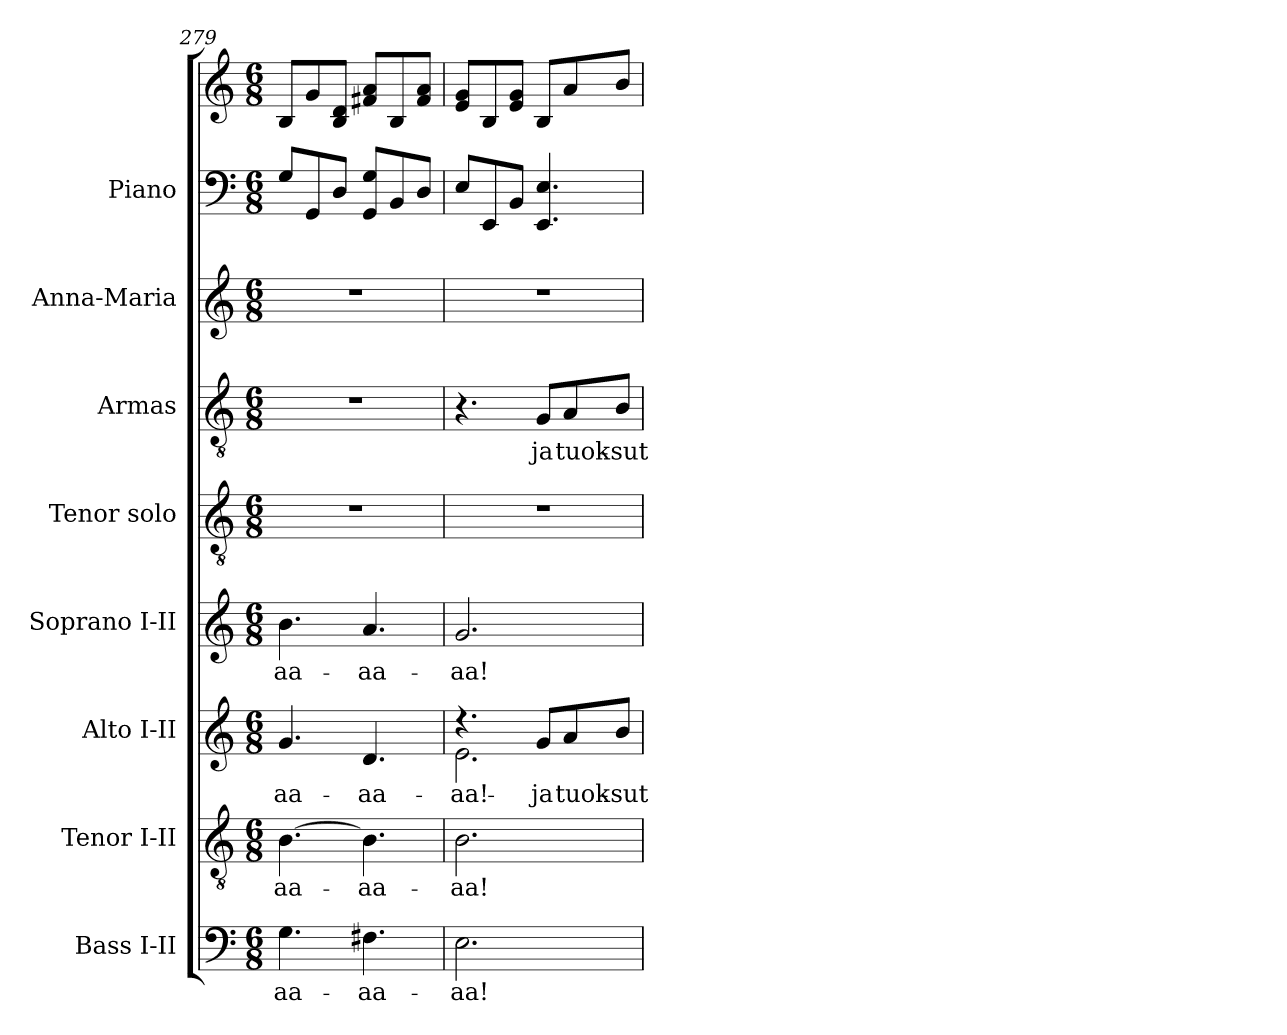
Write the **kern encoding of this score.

**kern	**text	**kern	**text	**kern	**text	**kern	**text	**kern	**kern	**text	**kern	**kern	**kern
*part8	*part8	*part7	*part7	*part6	*part6	*part5	*part5	*part4	*part3	*part3	*part2	*part1	*part1
*staff9	*staff9	*staff8	*staff8	*staff7	*staff7	*staff6	*staff6	*staff5	*staff4	*staff4	*staff3	*staff2	*staff1
*I"Bass I-II	*	*I"Tenor I-II	*	*I"Alto I-II	*	*I"Soprano I-II	*	*I"Tenor solo	*I"Armas	*	*I"Anna-Maria	*I"Piano	*
*I'B.	*	*I'T.	*	*I'A.	*	*I'S.	*	*I'T. Solo	*I'Armas	*	*I'A-M	*I'Pno.	*
*clefF4	*	*clefGv2	*	*clefG2	*	*clefG2	*	*clefGv2	*clefGv2	*	*clefG2	*clefF4	*clefG2
*	*	*ITrd7c12	*	*	*	*	*	*ITrd7c12	*ITrd7c12	*	*	*	*
*k[]	*	*k[]	*	*k[]	*	*k[]	*	*k[]	*k[]	*	*k[]	*k[]	*k[]
*C:	*	*C:	*	*C:	*	*C:	*	*C:	*C:	*	*C:	*C:	*C:
*M6/8	*	*M6/8	*	*M6/8	*	*M6/8	*	*M6/8	*M6/8	*	*M6/8	*M6/8	*M6/8
=279	=279	=279	=279	=279	=279	=279	=279	=279	=279	=279	=279	=279	=279
!	!LO:LY:b:color=#000000	!	!	!	!	!	!	!	!	!	!	!	!
!	!	!	!LO:LY:b:color=#000000	!	!	!	!	!	!	!	!	!	!
!	!	!	!	!	!LO:LY:b:color=#000000	!	!	!	!	!	!	!	!
!	!	!	!	!	!	!	!LO:LY:b:color=#000000	!LO:N:vis=1	!LO:N:vis=1	!	!LO:N:vis=1	!	!
4.Gi\	-aa-	[>4.BBi\	-aa-	4.gi/	-aa-	4.bi\	-aa-	2.r	2.r	.	2.r	8Gi/L	8Bi/L
.	.	.	.	.	.	.	.	.	.	.	.	8GGi/	8gi/
.	.	.	.	.	.	.	.	.	.	.	.	8Di/J	8Bi/ 8diJ
!	!LO:LY:b:color=#000000	!	!	!	!	!	!	!	!	!	!	!	!
!	!	!	!LO:LY:b:color=#000000	!	!	!	!	!	!	!	!	!	!
!	!	!	!	!	!LO:LY:b:color=#000000	!	!	!	!	!	!	!	!
!	!	!	!	!	!	!	!LO:LY:b:color=#000000	!	!	!	!	!	!
4.F#Xi\	-aa-	4.BBi\]	-aa-	4.di/	-aa-	4.ai/	-aa-	.	.	.	.	8GGi/ 8GiL	8f#Xi/ 8aiL
.	.	.	.	.	.	.	.	.	.	.	.	8BBi/	8Bi/
.	.	.	.	.	.	.	.	.	.	.	.	8Di/J	8f#i/ 8aiJ
=280	=280	=280	=280	=280	=280	=280	=280	=280	=280	=280	=280	=280	=280
!	!LO:LY:b:color=#000000	!	!	!	!	!	!	!	!	!	!	!	!
!	!	!	!LO:LY:b:color=#000000	!	!	!	!	!	!	!	!	!	!
!	!	!	!	!	!LO:LY:b:color=#000000	!	!	!	!	!	!	!	!
*	*	*	*	*^	*	*	*	*	*	*	*	*	*
!	!	!	!	!	!	!	!	!LO:LY:b:color=#000000	!LO:N:vis=1	!	!	!LO:N:vis=1	!	!
2.Ei\	-aa!	2.BBi\	-aa!	4.r	2.ei\	-aa!	2.gi/	-aa!	2.r	4.r	.	2.r	8Ei/L	8ei/ 8giL
.	.	.	.	.	.	.	.	.	.	.	.	.	8EEi/	8Bi/
.	.	.	.	.	.	.	.	.	.	.	.	.	8BBi/J	8ei/ 8giJ
!	!	!	!	!	!	!LO:LY:b:color=#000000	!	!	!	!	!	!	!	!
!	!	!	!	!	!	!	!	!	!	!	!LO:LY:b:color=#000000	!	!	!
.	.	.	.	8gi/L	.	ja	.	.	.	8GGi/L	ja	.	4.EEi/ 4.Ei	8Bi/L
!	!	!	!	!	!	!LO:LY:b:color=#000000	!	!	!	!	!	!	!	!
!	!	!	!	!	!	!	!	!	!	!	!LO:LY:b:color=#000000	!	!	!
.	.	.	.	8ai/	.	tuok-	.	.	.	8AAi/	tuok-	.	.	8ai/
!	!	!	!	!	!	!LO:LY:b:color=#000000	!	!	!	!	!	!	!	!
!	!	!	!	!	!	!	!	!	!	!	!LO:LY:b:color=#000000	!	!	!
.	.	.	.	8bi/J	.	-sut	.	.	.	8BBi/J	-sut	.	.	8bi/J
*	*	*	*	*v	*v	*	*	*	*	*	*	*	*	*
=	=	=	=	=	=	=	=	=	=	=	=	=	=
*-	*-	*-	*-	*-	*-	*-	*-	*-	*-	*-	*-	*-	*-
